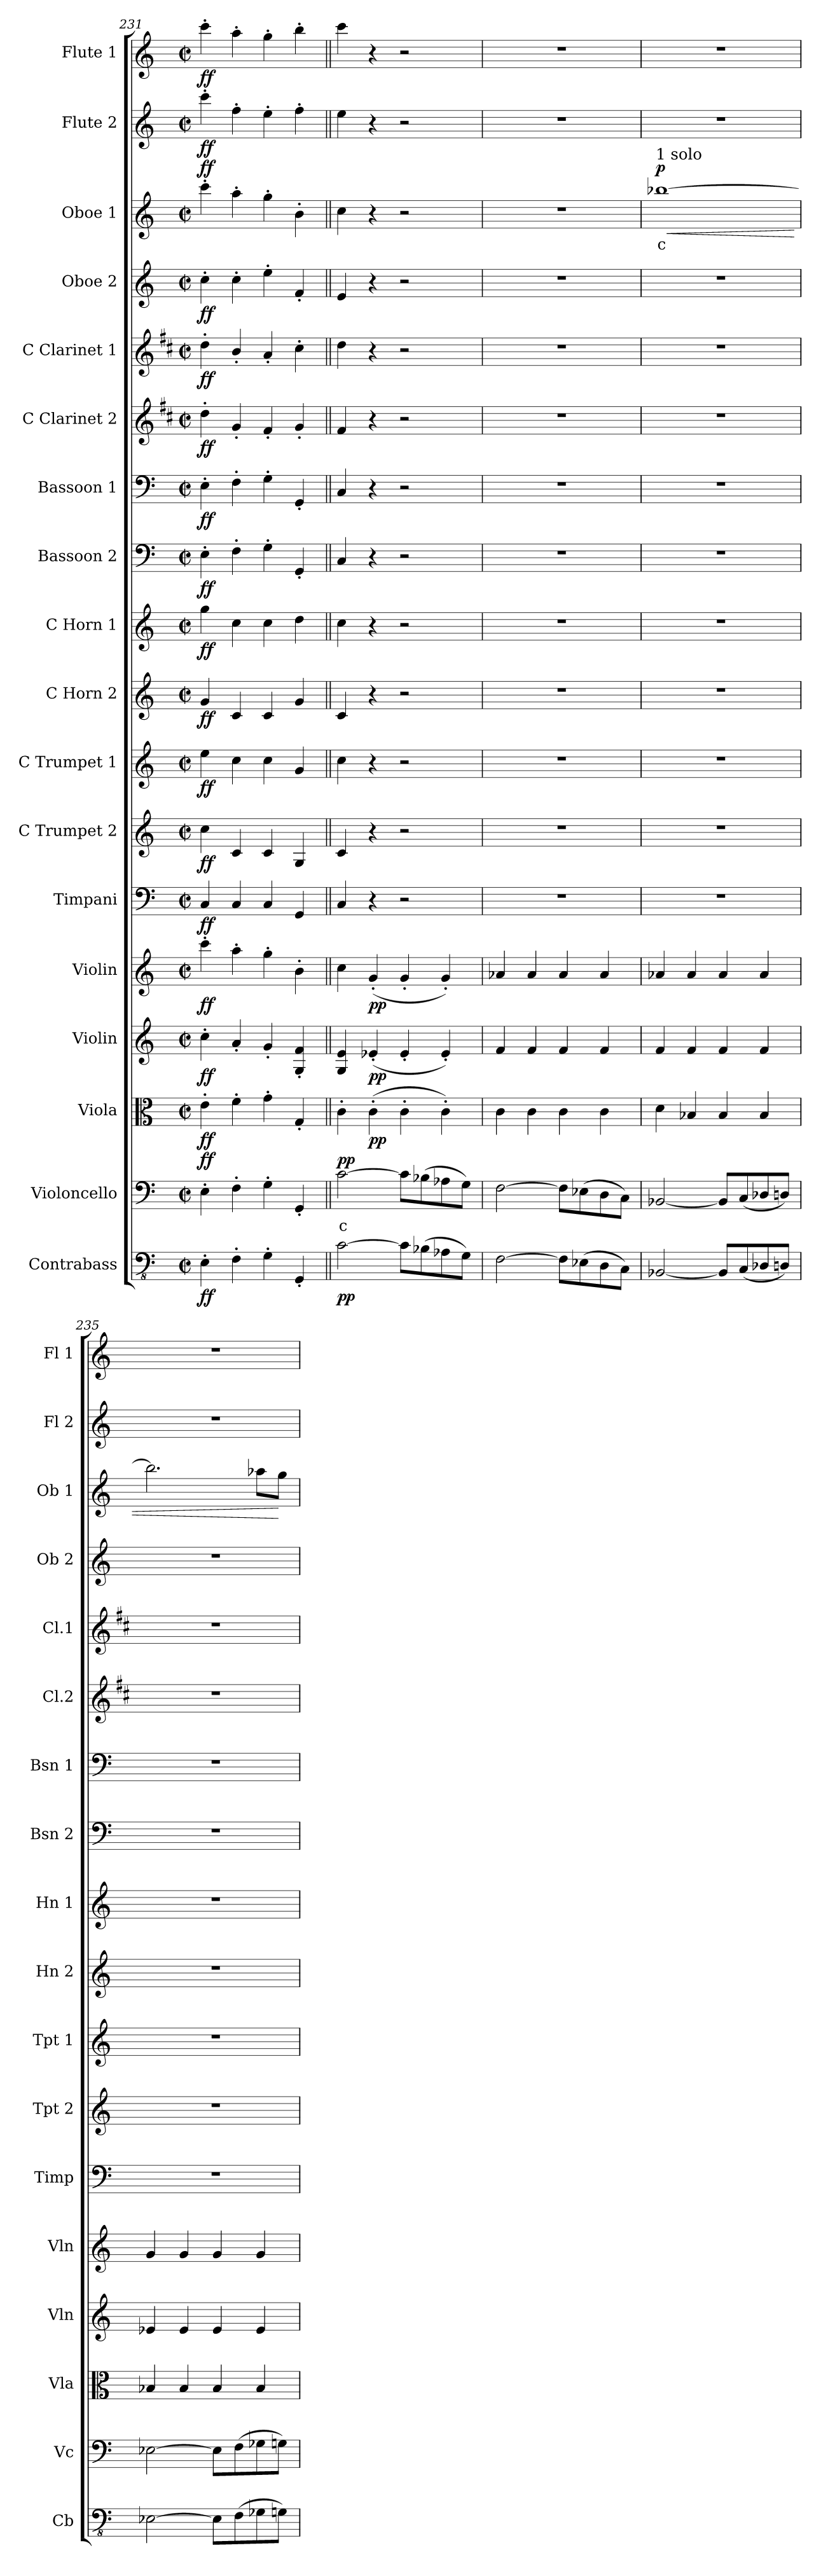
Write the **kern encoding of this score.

**kern	**dynam	**kern	**text	**dynam	**kern	**dynam	**kern	**dynam	**kern	**dynam	**kern	**dynam	**kern	**dynam	**kern	**dynam	**kern	**dynam	**kern	**dynam	**kern	**dynam	**kern	**dynam	**kern	**dynam	**kern	**dynam	**kern	**dynam	**kern	**text	**dynam	**kern	**dynam	**kern	**dynam
*part18	*part18	*part17	*part17	*part17	*part16	*part16	*part15	*part15	*part14	*part14	*part13	*part13	*part12	*part12	*part11	*part11	*part10	*part10	*part9	*part9	*part8	*part8	*part7	*part7	*part6	*part6	*part5	*part5	*part4	*part4	*part3	*part3	*part3	*part2	*part2	*part1	*part1
*staff18	*staff18	*staff17	*staff17	*staff17	*staff16	*staff16	*staff15	*staff15	*staff14	*staff14	*staff13	*staff13	*staff12	*staff12	*staff11	*staff11	*staff10	*staff10	*staff9	*staff9	*staff8	*staff8	*staff7	*staff7	*staff6	*staff6	*staff5	*staff5	*staff4	*staff4	*staff3	*staff3	*staff3	*staff2	*staff2	*staff1	*staff1
*I"Contrabass	*	*I"Violoncello	*	*	*I"Viola	*	*I"Violin	*	*I"Violin	*	*I"Timpani	*	*I"C Trumpet 2	*	*I"C Trumpet 1	*	*I"C Horn 2	*	*I"C Horn 1	*	*I"Bassoon 2	*	*I"Bassoon 1	*	*I"C Clarinet 2	*	*I"C Clarinet 1	*	*I"Oboe 2	*	*I"Oboe 1	*	*	*I"Flute 2	*	*I"Flute 1	*
*I'Cb	*	*I'Vc	*	*	*I'Vla	*	*I'Vln	*	*I'Vln	*	*I'Timp	*	*I'Tpt 2	*	*I'Tpt 1	*	*I'Hn 2	*	*I'Hn 1	*	*I'Bsn 2	*	*I'Bsn 1	*	*I'Cl.2	*	*I'Cl.1	*	*I'Ob 2	*	*I'Ob 1	*	*	*I'Fl 2	*	*I'Fl 1	*
*clefFv4	*	*clefF4	*	*	*clefC3	*	*clefG2	*	*clefG2	*	*clefF4	*	*clefG2	*	*clefG2	*	*clefG2	*	*clefG2	*	*clefF4	*	*clefF4	*	*clefG2	*	*clefG2	*	*clefG2	*	*clefG2	*	*	*clefG2	*	*clefG2	*
*	*	*	*	*	*	*	*	*	*	*	*	*	*	*	*	*	*ITrd7c12	*	*ITrd7c12	*	*	*	*	*	*ITrd1c2	*	*ITrd1c2	*	*	*	*	*	*	*	*	*	*
*k[]	*	*k[]	*	*	*k[]	*	*k[]	*	*k[]	*	*k[]	*	*k[]	*	*k[]	*	*k[]	*	*k[]	*	*k[]	*	*k[]	*	*k[]	*	*k[]	*	*k[]	*	*k[]	*	*	*k[]	*	*k[]	*
*M2/2	*	*M2/2	*	*	*M2/2	*	*M2/2	*	*M2/2	*	*M2/2	*	*M2/2	*	*M2/2	*	*M2/2	*	*M2/2	*	*M2/2	*	*M2/2	*	*M2/2	*	*M2/2	*	*M2/2	*	*M2/2	*	*	*M2/2	*	*M2/2	*
*met(c|)	*	*met(c|)	*	*	*met(c|)	*	*met(c|)	*	*met(c|)	*	*met(c|)	*	*met(c|)	*	*met(c|)	*	*met(c|)	*	*met(c|)	*	*met(c|)	*	*met(c|)	*	*met(c|)	*	*met(c|)	*	*met(c|)	*	*met(c|)	*	*	*met(c|)	*	*met(c|)	*
=231	=231	=231	=231	=231	=231	=231	=231	=231	=231	=231	=231	=231	=231	=231	=231	=231	=231	=231	=231	=231	=231	=231	=231	=231	=231	=231	=231	=231	=231	=231	=231	=231	=231	=231	=231	=231	=231
!	!LO:DY:b	!	!	!LO:DY:b	!	!LO:DY:b	!	!LO:DY:b	!	!LO:DY:b	!	!LO:DY:b	!	!LO:DY:b	!	!LO:DY:b	!	!LO:DY:b	!	!LO:DY:b	!	!LO:DY:b	!	!LO:DY:b	!	!LO:DY:b	!	!LO:DY:b	!	!LO:DY:b	!	!	!LO:DY:b	!	!LO:DY:b	!	!LO:DY:b
4EE'\	ff	4E'\	.	ff	4e'\	ff	4cc'\	ff	4ccc'\	ff	4C/	ff	4cc\	ff	4ee\	ff	4G/	ff	4g\	ff	4E'\	ff	4E'\	ff	4cc'\	ff	4cc'\	ff	4cc'\	ff	4ccc'\	.	ff	4ccc'\	ff	4ccc'\	ff
4FF'\	.	4F'\	.	.	4f'\	.	4a'/	.	4aa'\	.	4C/	.	4c/	.	4cc\	.	4C/	.	4c\	.	4F'\	.	4F'\	.	4f'/	.	4a'/	.	4cc'\	.	4aa'\	.	.	4ff'\	.	4aa'\	.
4GG'\	.	4G'\	.	.	4g'\	.	4g'/	.	4gg'\	.	4C/	.	4c/	.	4cc\	.	4C/	.	4c\	.	4G'\	.	4G'\	.	4e'/	.	4g'/	.	4ee'\	.	4gg'\	.	.	4ee'\	.	4gg'\	.
4GGG'/	.	4GG'/	.	.	4G'/	.	4G/' 4f/'	.	4b'\	.	4GG/	.	4G/	.	4g/	.	4G/	.	4d\	.	4GG'/	.	4GG'/	.	4f'/	.	4b'\	.	4f'/	.	4b'\	.	.	4ff'\	.	4bb'\	.
=232||	=232||	=232||	=232||	=232||	=232||	=232||	=232||	=232||	=232||	=232||	=232||	=232||	=232||	=232||	=232||	=232||	=232||	=232||	=232||	=232||	=232||	=232||	=232||	=232||	=232||	=232||	=232||	=232||	=232||	=232||	=232||	=232||	=232||	=232||	=232||	=232||	=232||
!	!LO:DY:b	!	!LO:LY:b:color=#FF0000	!LO:DY:b	!	!	!	!	!	!	!	!	!	!	!	!	!	!	!	!	!	!	!	!	!	!	!	!	!	!	!	!	!	!	!	!	!
[2C\	pp	[2c\	c	pp	4c'\	.	4G/ 4e/	.	4cc\	.	4C/	.	4c/	.	4cc\	.	4C/	.	4c\	.	4C/	.	4C/	.	4e/	.	4cc\	.	4e/	.	4cc\	.	.	4ee\	.	4ccc\	.
!	!	!	!	!	!	!LO:DY:b	!	!LO:DY:b	!	!LO:DY:b	!	!	!	!	!	!	!	!	!	!	!	!	!	!	!	!	!	!	!	!	!	!	!	!	!	!	!
.	.	.	.	.	(>4c'\	pp	(<4e-X'/	pp	(<4g'/	pp	4r	.	4r	.	4r	.	4r	.	4r	.	4r	.	4r	.	4r	.	4r	.	4r	.	4r	.	.	4r	.	4r	.
8C\L]	.	8c\L]	.	.	4c'\	.	4e-'/	.	4g'/	.	2r	.	2r	.	2r	.	2r	.	2r	.	2r	.	2r	.	2r	.	2r	.	2r	.	2r	.	.	2r	.	2r	.
(>8BB-X\	.	(>8B-X\	.	.	.	.	.	.	.	.	.	.	.	.	.	.	.	.	.	.	.	.	.	.	.	.	.	.	.	.	.	.	.	.	.	.	.
8AA-X\	.	8A-X\	.	.	4c'\)	.	4e-'/)	.	4g'/)	.	.	.	.	.	.	.	.	.	.	.	.	.	.	.	.	.	.	.	.	.	.	.	.	.	.	.	.
8GG\J)	.	8G\J)	.	.	.	.	.	.	.	.	.	.	.	.	.	.	.	.	.	.	.	.	.	.	.	.	.	.	.	.	.	.	.	.	.	.	.
=233	=233	=233	=233	=233	=233	=233	=233	=233	=233	=233	=233	=233	=233	=233	=233	=233	=233	=233	=233	=233	=233	=233	=233	=233	=233	=233	=233	=233	=233	=233	=233	=233	=233	=233	=233	=233	=233
[2FF\	.	[2F\	.	.	4c\	.	4f/	.	4a-X/	.	1r	.	1r	.	1r	.	1r	.	1r	.	1r	.	1r	.	1r	.	1r	.	1r	.	1r	.	.	1r	.	1r	.
.	.	.	.	.	4c\	.	4f/	.	4a-/	.	.	.	.	.	.	.	.	.	.	.	.	.	.	.	.	.	.	.	.	.	.	.	.	.	.	.	.
8FF\L]	.	8F\L]	.	.	4c\	.	4f/	.	4a-/	.	.	.	.	.	.	.	.	.	.	.	.	.	.	.	.	.	.	.	.	.	.	.	.	.	.	.	.
(>8EE-X\	.	(>8E-X\	.	.	.	.	.	.	.	.	.	.	.	.	.	.	.	.	.	.	.	.	.	.	.	.	.	.	.	.	.	.	.	.	.	.	.
8DD\	.	8D\	.	.	4c\	.	4f/	.	4a-/	.	.	.	.	.	.	.	.	.	.	.	.	.	.	.	.	.	.	.	.	.	.	.	.	.	.	.	.
8CC\J)	.	8C\J)	.	.	.	.	.	.	.	.	.	.	.	.	.	.	.	.	.	.	.	.	.	.	.	.	.	.	.	.	.	.	.	.	.	.	.
=234	=234	=234	=234	=234	=234	=234	=234	=234	=234	=234	=234	=234	=234	=234	=234	=234	=234	=234	=234	=234	=234	=234	=234	=234	=234	=234	=234	=234	=234	=234	=234	=234	=234	=234	=234	=234	=234
!	!	!	!	!	!	!	!	!	!	!	!	!	!	!	!	!	!	!	!	!	!	!	!	!	!	!	!	!	!	!	!LO:TX:a:t=1 solo	!	!	!	!	!	!
!	!	!	!	!	!	!	!	!	!	!	!	!	!	!	!	!	!	!	!	!	!	!	!	!	!	!	!	!	!	!	!	!LO:LY:b:color=#FF0000	!LO:HP:b	!	!	!	!
!	!	!	!	!	!	!	!	!	!	!	!	!	!	!	!	!	!	!	!	!	!	!	!	!	!	!	!	!	!	!	!	!	!LO:DY:n=1:b	!	!	!	!
[2BBB-X/	.	[2BB-X/	.	.	4d\	.	4f/	.	4a-X/	.	1r	.	1r	.	1r	.	1r	.	1r	.	1r	.	1r	.	1r	.	1r	.	1r	.	[1bb-X	c	< p	1r	.	1r	.
.	.	.	.	.	4B-X/	.	4f/	.	4a-/	.	.	.	.	.	.	.	.	.	.	.	.	.	.	.	.	.	.	.	.	.	.	.	.	.	.	.	.
8BBB-/L]	.	8BB-/L]	.	.	4B-/	.	4f/	.	4a-/	.	.	.	.	.	.	.	.	.	.	.	.	.	.	.	.	.	.	.	.	.	.	.	.	.	.	.	.
(<8CC/	.	(<8C/	.	.	.	.	.	.	.	.	.	.	.	.	.	.	.	.	.	.	.	.	.	.	.	.	.	.	.	.	.	.	.	.	.	.	.
8DD-X/	.	8D-X/	.	.	4B-/	.	4f/	.	4a-/	.	.	.	.	.	.	.	.	.	.	.	.	.	.	.	.	.	.	.	.	.	.	.	.	.	.	.	.
8DDn/J)	.	8Dn/J)	.	.	.	.	.	.	.	.	.	.	.	.	.	.	.	.	.	.	.	.	.	.	.	.	.	.	.	.	.	.	.	.	.	.	.
=235	=235	=235	=235	=235	=235	=235	=235	=235	=235	=235	=235	=235	=235	=235	=235	=235	=235	=235	=235	=235	=235	=235	=235	=235	=235	=235	=235	=235	=235	=235	=235	=235	=235	=235	=235	=235	=235
[2EE-X\	.	[2E-X\	.	.	4B-X/	.	4e-X/	.	4g/	.	1r	.	1r	.	1r	.	1r	.	1r	.	1r	.	1r	.	1r	.	1r	.	1r	.	2.bb-\]	.	.	1r	.	1r	.
.	.	.	.	.	4B-/	.	4e-/	.	4g/	.	.	.	.	.	.	.	.	.	.	.	.	.	.	.	.	.	.	.	.	.	.	.	.	.	.	.	.
8EE-\L]	.	8E-\L]	.	.	4B-/	.	4e-/	.	4g/	.	.	.	.	.	.	.	.	.	.	.	.	.	.	.	.	.	.	.	.	.	.	.	.	.	.	.	.
(>8FF\	.	(>8F\	.	.	.	.	.	.	.	.	.	.	.	.	.	.	.	.	.	.	.	.	.	.	.	.	.	.	.	.	.	.	.	.	.	.	.
8GG-X\	.	8G-X\	.	.	4B-/	.	4e-/	.	4g/	.	.	.	.	.	.	.	.	.	.	.	.	.	.	.	.	.	.	.	.	.	8aa-X\L	.	.	.	.	.	.
8GGn\J)	.	8Gn\J)	.	.	.	.	.	.	.	.	.	.	.	.	.	.	.	.	.	.	.	.	.	.	.	.	.	.	.	.	8gg\J	.	[	.	.	.	.
=	=	=	=	=	=	=	=	=	=	=	=	=	=	=	=	=	=	=	=	=	=	=	=	=	=	=	=	=	=	=	=	=	=	=	=	=	=
*-	*-	*-	*-	*-	*-	*-	*-	*-	*-	*-	*-	*-	*-	*-	*-	*-	*-	*-	*-	*-	*-	*-	*-	*-	*-	*-	*-	*-	*-	*-	*-	*-	*-	*-	*-	*-	*-
